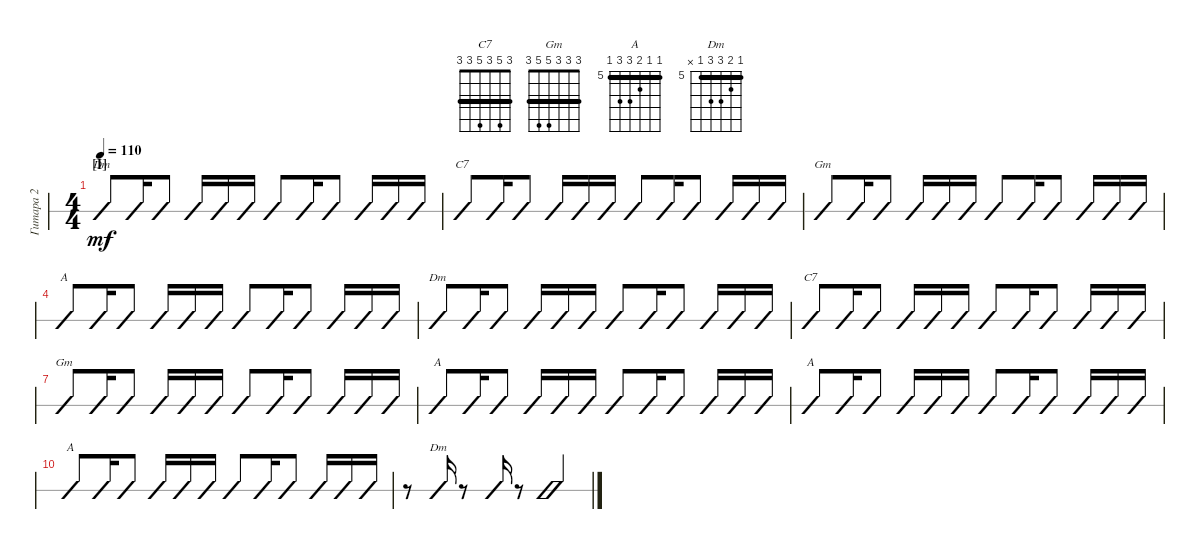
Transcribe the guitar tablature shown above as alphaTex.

\bracketExtendMode groupsimilarinstruments
\multiTrackTrackNamePolicy hidden
\firstSystemTrackNameMode fullname
\otherSystemsTrackNameMode fullname
\otherSystemsTrackNameOrientation horizontal
\defaultBarNumberDisplay FirstOfSystem
\track ("Гитара 2" "N-Gt") {instrument acousticguitarnylon}
\staff {slash}
\tuning (E4 B3 G3 D3 A2 E2)
\chord ("C7" 3 5 3 5 3 3) {barre (3 3 3)}
\chord ("Gm" 3 3 3 5 5 3) {barre (3 3 3)}
\chord ("A" 5 5 6 7 7 5) {firstfret 5 barre (5 5)}
\chord ("Dm" 5 6 7 7 5 x) {firstfret 5 barre 5}
\ts (4 4)
\section ("I" "")
\tempo 110
\clef g2
\ks dminor
(5.5 7.4 7.3 6.2 5.1).8{ch "Dm" dy mf} (5.5 7.4 7.3 6.2 5.1).16 (5.5 7.4 7.3 6.2 5.1).8 (5.5 7.4 7.3 6.2 5.1).16 (5.5{ac x} 7.4{ac x} 7.3{ac x} 6.2{ac x} 5.1{ac x}).16 (5.5 7.4 7.3 6.2 5.1).16 (5.5 7.4 7.3 6.2 5.1).8 (5.5 7.4 7.3 6.2 5.1).16 (5.5 7.4 7.3 6.2 5.1).8 (5.5 7.4 7.3 6.2 5.1).16 (5.5{ac x} 7.4{ac x} 7.3{ac x} 6.2{ac x} 5.1{ac x}).16 (5.5 7.4 7.3 6.2 5.1).16 |
(3.6 3.5 5.4 3.3 5.2 3.1).8{ch "C7"} (3.6 3.5 5.4 3.3 5.2 3.1).16 (3.6 3.5 5.4 3.3 5.2 3.1).8 (3.6 3.5 5.4 3.3 5.2 3.1).16 (3.6{ac x} 3.5{ac x} 5.4{ac x} 3.3{ac x} 5.2{ac x} 3.1{ac x}).16 (3.6 3.5 5.4 3.3 5.2 3.1).16 (3.6 3.5 5.4 3.3 5.2 3.1).8 (3.6 3.5 5.4 3.3 5.2 3.1).16 (3.6 3.5 5.4 3.3 5.2 3.1).8 (3.6 3.5 5.4 3.3 5.2 3.1).16 (3.6{ac x} 3.5{ac x} 5.4{ac x} 3.3{ac x} 5.2{ac x} 3.1{ac x}).16 (3.6 3.5 5.4 3.3 5.2 3.1).16 |
(3.6 5.5 5.4 3.3 3.2 3.1).8{ch "Gm"} (3.6 5.5 5.4 3.3 3.2 3.1).16 (3.6 5.5 5.4 3.3 3.2 3.1).8 (3.6 5.5 5.4 3.3 3.2 3.1).16 (3.6{ac x} 5.5{ac x} 5.4{ac x} 3.3{ac x} 3.2{ac x} 3.1{ac x}).16 (3.6 5.5 5.4 3.3 3.2 3.1).16 (3.6 5.5 5.4 3.3 3.2 3.1).8 (3.6 5.5 5.4 3.3 3.2 3.1).16 (3.6 5.5 5.4 3.3 3.2 3.1).8 (3.6 3.5 5.4 3.3 3.2 3.1).16 (3.6{ac x} 5.5{ac x} 5.4{ac x} 3.3{ac x} 3.2{ac x} 3.1{ac x}).16 (3.6 3.5 5.4 3.3 3.2 3.1).16 |
(5.6 7.5 7.4 6.3 5.2 5.1).8{ch "A"} (5.6 7.5 7.4 6.3 5.2 5.1).16 (5.6 7.5 7.4 6.3 5.2 5.1).8 (5.6 7.5 7.4 6.3 5.2 5.1).16 (5.6{ac x} 7.5{ac x} 7.4{ac x} 6.3{ac x} 5.2{ac x} 5.1{ac x}).16 (5.6 7.5 7.4 6.3 5.2 5.1).16 (5.6 7.5 7.4 6.3 5.2 5.1).8 (5.6 7.5 7.4 6.3 5.2 5.1).16 (5.6 7.5 7.4 6.3 5.2 5.1).8 (5.6 7.5 7.4 6.3 5.2 5.1).16 (5.6{ac x} 7.5{ac x} 7.4{ac x} 6.3{ac x} 5.2{ac x} 5.1{ac x}).16 (5.6 7.5 7.4 6.3 5.2 5.1).16 |
(5.5 7.4 7.3 6.2 5.1).8{ch "Dm"} (5.5 7.4 7.3 6.2 5.1).16 (5.5 7.4 7.3 6.2 5.1).8 (5.5 7.4 7.3 6.2 5.1).16 (5.5{ac x} 7.4{ac x} 7.3{ac x} 6.2{ac x} 5.1{ac x}).16 (5.5 7.4 7.3 6.2 5.1).16 (5.5 7.4 7.3 6.2 5.1).8 (5.5 7.4 7.3 6.2 5.1).16 (5.5 7.4 7.3 6.2 5.1).8 (5.5 7.4 7.3 6.2 5.1).16 (5.5{ac x} 7.4{ac x} 7.3{ac x} 6.2{ac x} 5.1{ac x}).16 (5.5 7.4 7.3 6.2 5.1).16 |
(3.6 3.5 5.4 3.3 5.2 3.1).8{ch "C7"} (3.6 3.5 5.4 3.3 5.2 3.1).16 (3.6 3.5 5.4 3.3 5.2 3.1).8 (3.6 3.5 5.4 3.3 5.2 3.1).16 (3.6{ac x} 3.5{ac x} 5.4{ac x} 3.3{ac x} 5.2{ac x} 3.1{ac x}).16 (3.6 3.5 5.4 3.3 5.2 3.1).16 (3.6 3.5 5.4 3.3 5.2 3.1).8 (3.6 3.5 5.4 3.3 5.2 3.1).16 (3.6 3.5 5.4 3.3 5.2 3.1).8 (3.6 3.5 5.4 3.3 5.2 3.1).16 (3.6{ac x} 3.5{ac x} 5.4{ac x} 3.3{ac x} 5.2{ac x} 3.1{ac x}).16 (3.6 3.5 5.4 3.3 5.2 3.1).16 |
(3.6 5.5 5.4 3.3 3.2 3.1).8{ch "Gm"} (3.6 5.5 5.4 3.3 3.2 3.1).16 (3.6 5.5 5.4 3.3 3.2 3.1).8 (3.6 5.5 5.4 3.3 3.2 3.1).16 (3.6{ac x} 5.5{ac x} 5.4{ac x} 3.3{ac x} 3.2{ac x} 3.1{ac x}).16 (3.6 5.5 5.4 3.3 3.2 3.1).16 (3.6 5.5 5.4 3.3 3.2 3.1).8 (3.6 5.5 5.4 3.3 3.2 3.1).16 (3.6 5.5 5.4 3.3 3.2 3.1).8 (3.6 3.5 5.4 3.3 3.2 3.1).16 (3.6{ac x} 5.5{ac x} 5.4{ac x} 3.3{ac x} 3.2{ac x} 3.1{ac x}).16 (3.6 3.5 5.4 3.3 3.2 3.1).16 |
(5.6 7.5 7.4 6.3 5.2 5.1).8{ch "A"} (5.6 7.5 7.4 6.3 5.2 5.1).16 (5.6 7.5 7.4 6.3 5.2 5.1).8 (5.6 7.5 7.4 6.3 5.2 5.1).16 (5.6{ac x} 7.5{ac x} 7.4{ac x} 6.3{ac x} 5.2{ac x} 5.1{ac x}).16 (5.6 7.5 7.4 6.3 5.2 5.1).16 (5.6 7.5 7.4 6.3 5.2 5.1).8 (5.6 7.5 7.4 6.3 5.2 5.1).16 (5.6 7.5 7.4 6.3 5.2 5.1).8 (5.6 7.5 7.4 6.3 5.2 5.1).16 (5.6{ac x} 7.5{ac x} 7.4{ac x} 6.3{ac x} 5.2{ac x} 5.1{ac x}).16 (5.6 7.5 7.4 6.3 5.2 5.1).16 |
(5.6 7.5 7.4 6.3 5.2 5.1).8{ch "A"} (5.6 7.5 7.4 6.3 5.2 5.1).16 (5.6 7.5 7.4 6.3 5.2 5.1).8 (5.6 7.5 7.4 6.3 5.2 5.1).16 (5.6{ac x} 7.5{ac x} 7.4{ac x} 6.3{ac x} 5.2{ac x} 5.1{ac x}).16 (5.6 7.5 7.4 6.3 5.2 5.1).16 (5.6 7.5 7.4 6.3 5.2 5.1).8 (5.6 7.5 7.4 6.3 5.2 5.1).16 (5.6 7.5 7.4 6.3 5.2 5.1).8 (5.6 7.5 7.4 6.3 5.2 5.1).16 (5.6{ac x} 7.5{ac x} 7.4{ac x} 6.3{ac x} 5.2{ac x} 5.1{ac x}).16 (5.6 7.5 7.4 6.3 5.2 5.1).16 |
(5.6 7.5 7.4 6.3 5.2 5.1).8{ch "A"} (5.6 7.5 7.4 6.3 5.2 5.1).16 (5.6 7.5 7.4 6.3 5.2 5.1).8 (5.6 7.5 7.4 6.3 5.2 5.1).16 (5.6{ac x} 7.5{ac x} 7.4{ac x} 6.3{ac x} 5.2{ac x} 5.1{ac x}).16 (5.6 7.5 7.4 6.3 5.2 5.1).16 (5.6 7.5 7.4 6.3 5.2 5.1).8 (5.6 7.5 7.4 6.3 5.2 5.1).16 (5.6 7.5 7.4 6.3 5.2 5.1).8 (5.6 7.5 7.4 6.3 5.2 5.1).16 (5.6{ac x} 7.5{ac x} 7.4{ac x} 6.3{ac x} 5.2{ac x} 5.1{ac x}).16 (5.6 7.5 7.4 6.3 5.2 5.1).16 |
r.8 (5.5 7.4 7.3 6.2 5.1).16{ch "Dm"} r.8 (5.5 7.4 7.3 6.2 5.1).16 r.8 (5.5 7.4 7.3 6.2 5.1).2
